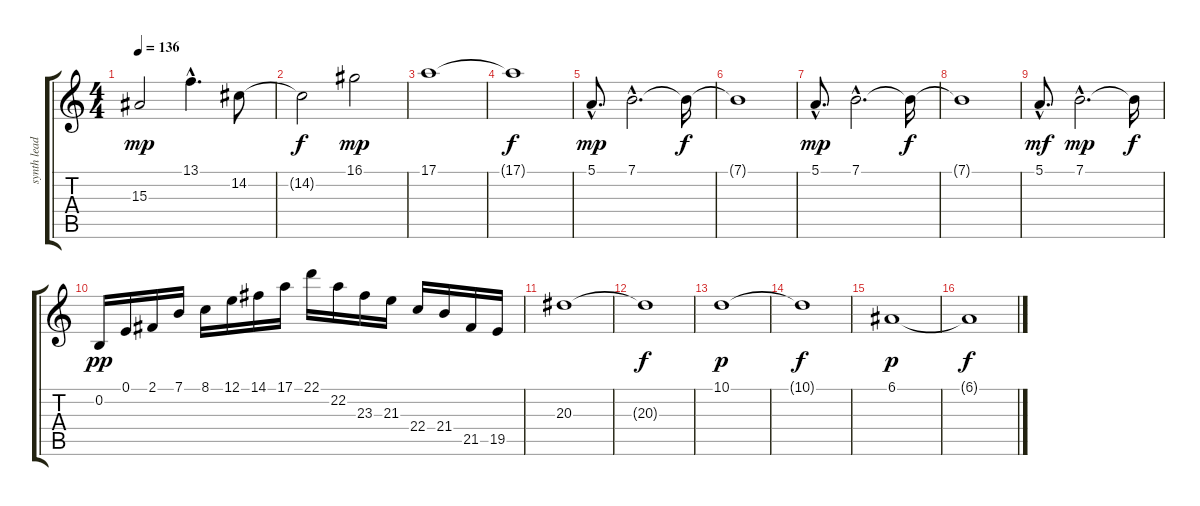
\track ("synth lead" "synth lead") {instrument lead2sawtooth}
\staff {score tabs}
\tuning (E4 B3 G3 D3 A2 E2) {hide}
\ts (4 4)
\tempo 136
\clef g2
\ks c
15.3.2{dy mp volume 16} 13.1{hac}.4{d volume 16} 14.2.8{volume 16} |
14.2{t}.2{dy f} 16.1.2{dy mp volume 16} |
17.1.1{volume 16} |
17.1{t}.1{dy f} |
5.1{hac}.8{d dy mp volume 16} 7.1{hac}.2{d volume 16} 7.1{t}.16{dy f} |
7.1{t}.1 |
5.1{hac}.8{d dy mp volume 16} 7.1{hac}.2{d volume 16} 7.1{t}.16{dy f} |
7.1{t}.1 |
5.1{hac}.8{d dy mf volume 16} 7.1{hac}.2{d dy mp volume 16} 7.1{t}.16{dy f} |
0.2.16{dy pp volume 16} 0.1.16 2.1.16 7.1.16 8.1.16 12.1.16 14.1.16 17.1.16 22.1.16 22.2.16 23.3.16 21.3.16 22.4.16 21.4.16 21.5.16 19.5.16 |
20.3.1{volume 16} |
20.3{t}.1{dy f} |
10.1.1{dy p volume 16} |
10.1{t}.1{dy f} |
6.1.1{dy p volume 16} |
6.1{t}.1{dy f}
